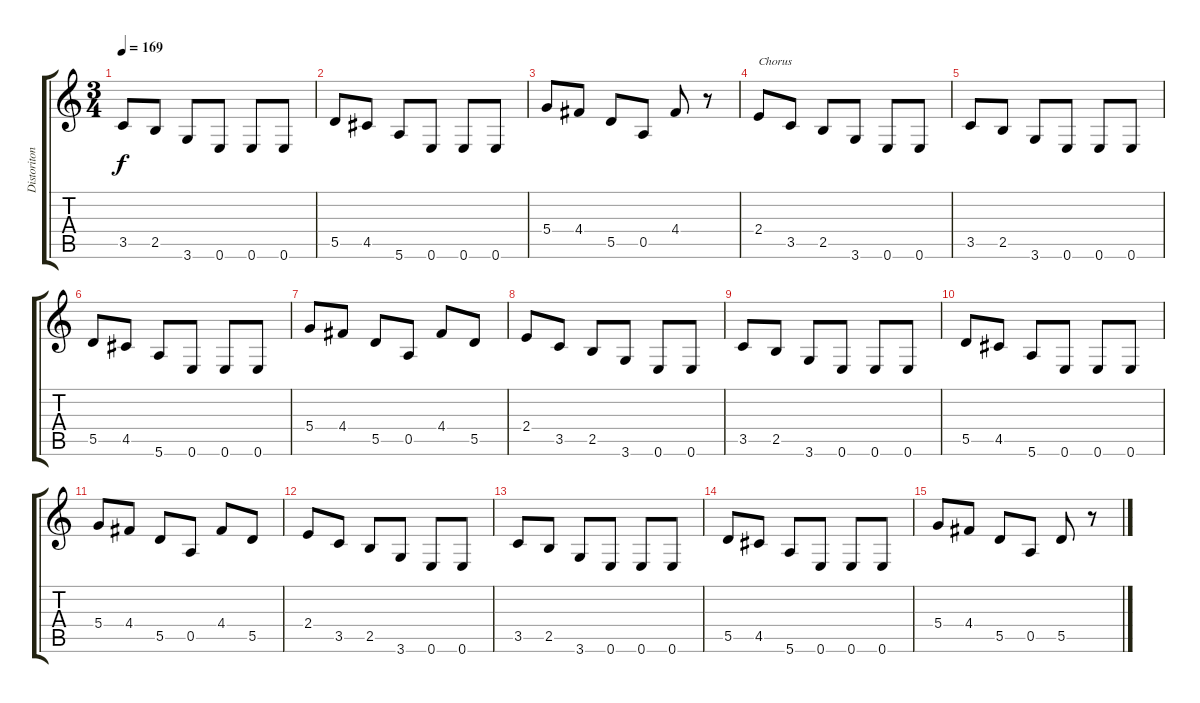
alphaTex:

\track ("Distoriton" "Distoriton") {instrument distortionguitar}
\staff {score tabs}
\tuning (E4 B3 G3 D3 A2 E2) {hide}
\ts (3 4)
\tempo 169
\clef g2
\ks c
3.5.8{dy f} 2.5.8 3.6.8 0.6.8 0.6.8 0.6.8 |
5.5.8 4.5.8 5.6.8 0.6.8 0.6.8 0.6.8 |
5.4.8 4.4.8 5.5.8 0.5.8 4.4.8 r.8 |
2.4.8{txt "Chorus"} 3.5.8 2.5.8 3.6.8 0.6.8 0.6.8 |
3.5.8 2.5.8 3.6.8 0.6.8 0.6.8 0.6.8 |
5.5.8 4.5.8 5.6.8 0.6.8 0.6.8 0.6.8 |
5.4.8 4.4.8 5.5.8 0.5.8 4.4.8 5.5.8 |
2.4.8 3.5.8 2.5.8 3.6.8 0.6.8 0.6.8 |
3.5.8 2.5.8 3.6.8 0.6.8 0.6.8 0.6.8 |
5.5.8 4.5.8 5.6.8 0.6.8 0.6.8 0.6.8 |
5.4.8 4.4.8 5.5.8 0.5.8 4.4.8 5.5.8 |
2.4.8 3.5.8 2.5.8 3.6.8 0.6.8 0.6.8 |
3.5.8 2.5.8 3.6.8 0.6.8 0.6.8 0.6.8 |
5.5.8 4.5.8 5.6.8 0.6.8 0.6.8 0.6.8 |
5.4.8 4.4.8 5.5.8 0.5.8 5.5.8 r.8
